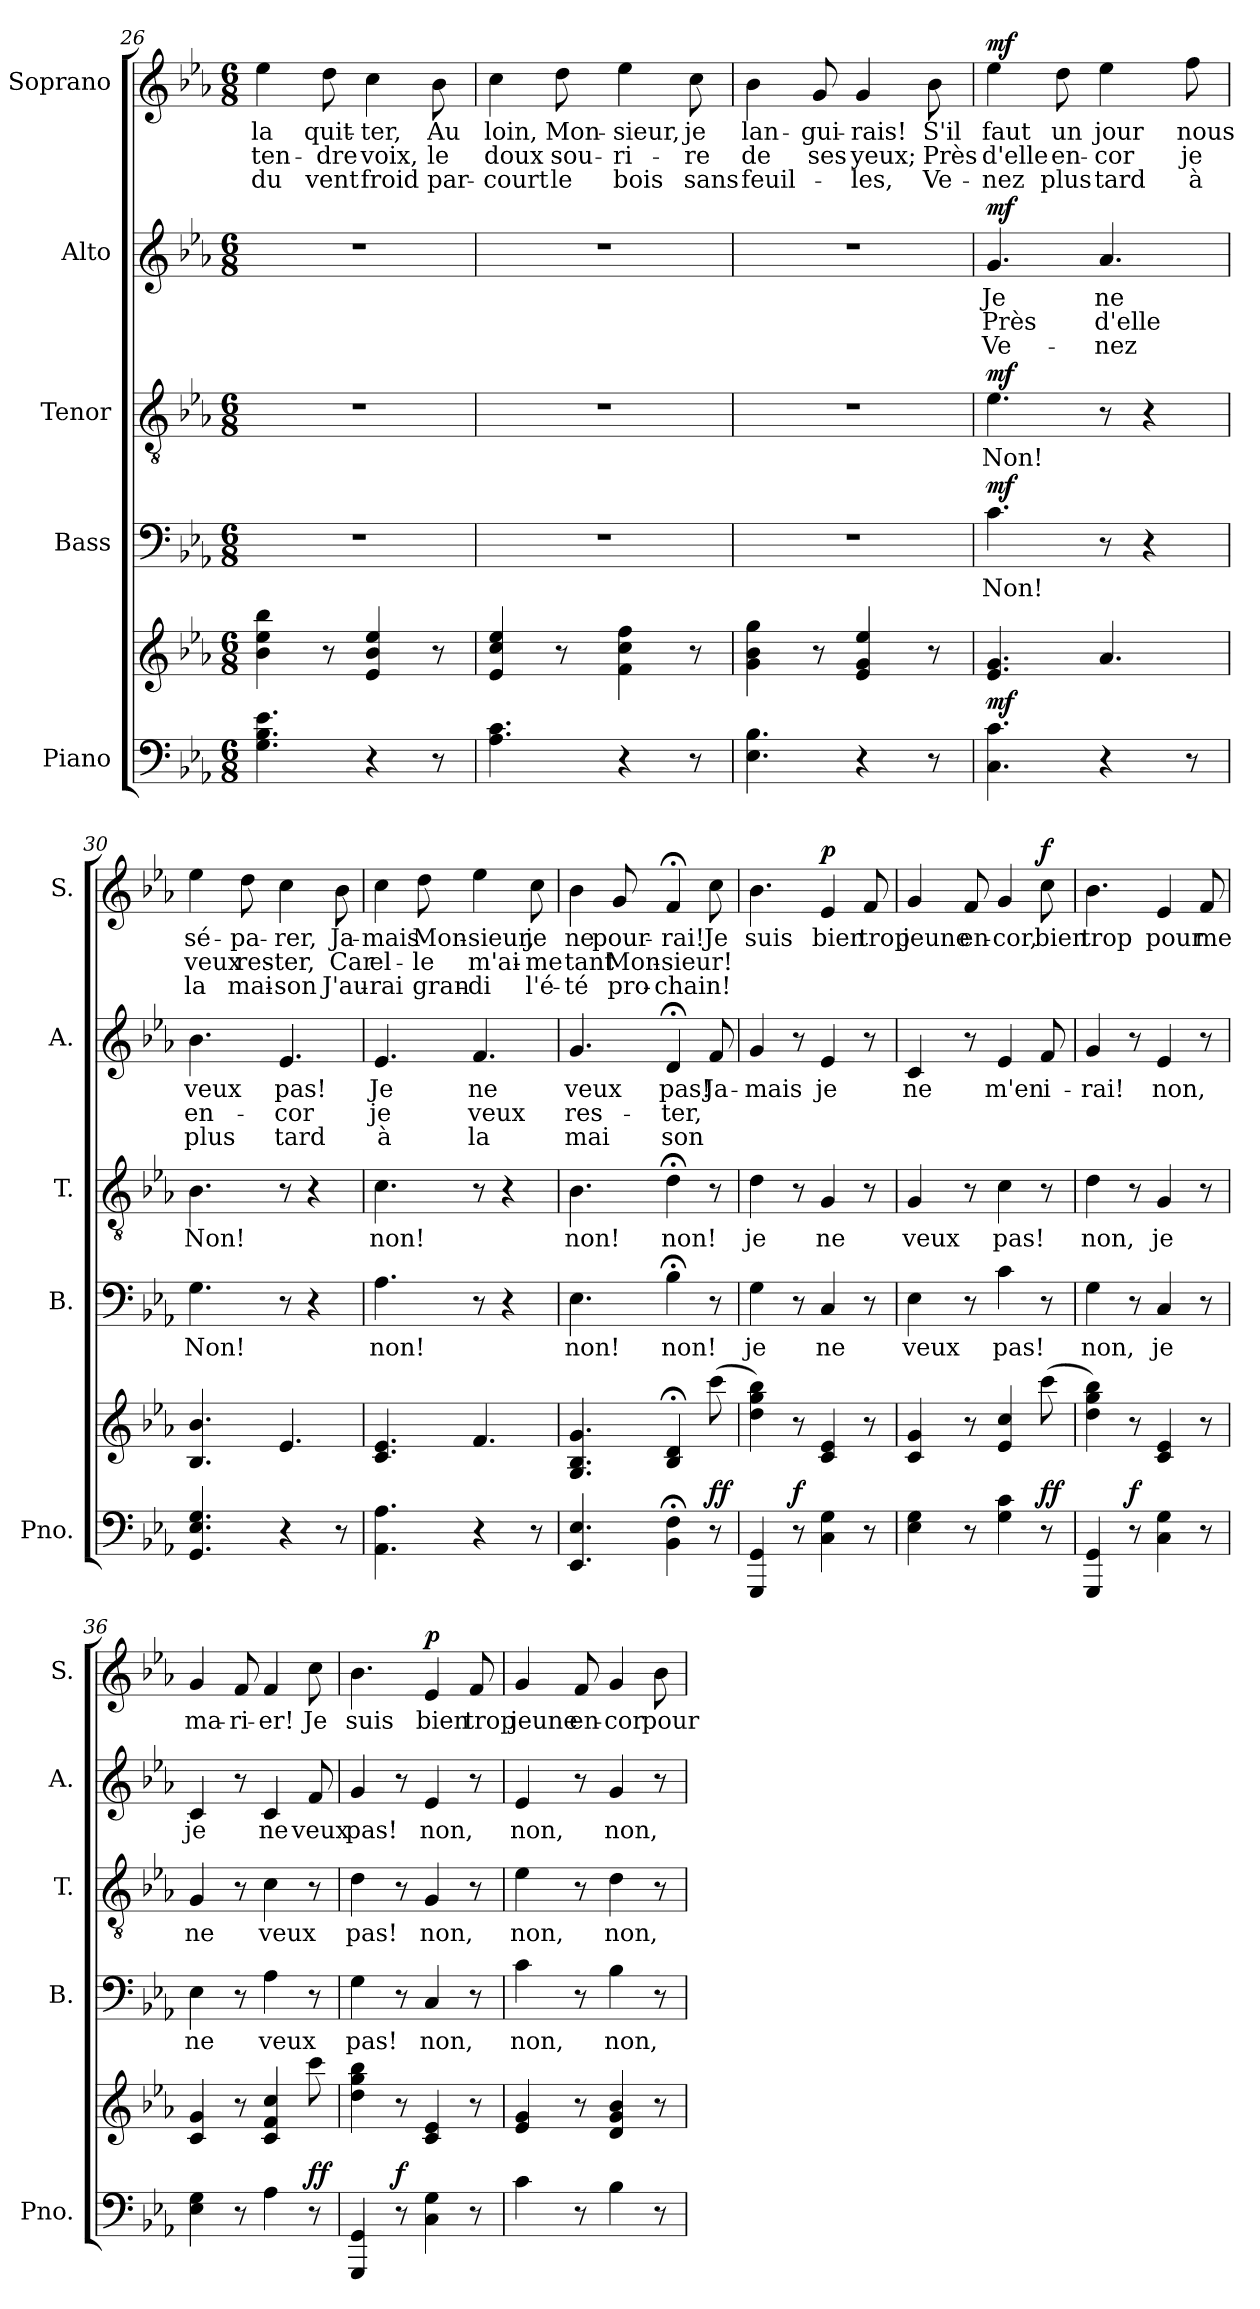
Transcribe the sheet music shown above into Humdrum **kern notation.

**kern	**kern	**dynam	**kern	**text	**dynam	**kern	**text	**dynam	**kern	**text	**text	**text	**dynam	**kern	**text	**text	**text	**dynam
*part5	*part5	*part5	*part4	*part4	*part4	*part3	*part3	*part3	*part2	*part2	*part2	*part2	*part2	*part1	*part1	*part1	*part1	*part1
*staff6	*staff5	*staff5/6	*staff4	*staff4	*staff4	*staff3	*staff3	*staff3	*staff2	*staff2	*staff2	*staff2	*staff2	*staff1	*staff1	*staff1	*staff1	*staff1
*I"Piano	*	*	*I"Bass	*	*	*I"Tenor	*	*	*I"Alto	*	*	*	*	*I"Soprano	*	*	*	*
*I'Pno.	*	*	*I'B.	*	*	*I'T.	*	*	*I'A.	*	*	*	*	*I'S.	*	*	*	*
*clefF4	*clefG2	*	*clefF4	*	*	*clefGv2	*	*	*clefG2	*	*	*	*	*clefG2	*	*	*	*
*k[b-e-a-]	*k[b-e-a-]	*	*k[b-e-a-]	*	*	*k[b-e-a-]	*	*	*k[b-e-a-]	*	*	*	*	*k[b-e-a-]	*	*	*	*
*M6/8	*M6/8	*	*M6/8	*	*	*M6/8	*	*	*M6/8	*	*	*	*	*M6/8	*	*	*	*
=26	=26	=26	=26	=26	=26	=26	=26	=26	=26	=26	=26	=26	=26	=26	=26	=26	=26	=26
!	!	!	!	!	!	!	!	!	!	!	!	!	!	!	!LO:LY:b	!LO:LY:b	!LO:LY:b	!
4.G\ 4.B-\ 4.e-\	4b-\ 4ee-\ 4bb-\	.	2.r	.	.	2.r	.	.	2.r	.	.	.	.	4ee-\	la	ten-	du	.
!	!	!	!	!	!	!	!	!	!	!	!	!	!	!	!LO:LY:b	!LO:LY:b	!LO:LY:b	!
.	8r	.	.	.	.	.	.	.	.	.	.	.	.	8dd\	quit-	-dre	vent	.
!	!	!	!	!	!	!	!	!	!	!	!	!	!	!	!LO:LY:b	!LO:LY:b	!LO:LY:b	!
4r	4e-/ 4b-/ 4ee-/	.	.	.	.	.	.	.	.	.	.	.	.	4cc\	-ter,	voix,	froid	.
!	!	!	!	!	!	!	!	!	!	!	!	!	!	!	!LO:LY:b	!LO:LY:b	!LO:LY:b	!
8r	8r	.	.	.	.	.	.	.	.	.	.	.	.	8b-\	Au	le	par-	.
=27	=27	=27	=27	=27	=27	=27	=27	=27	=27	=27	=27	=27	=27	=27	=27	=27	=27	=27
!	!	!	!	!	!	!	!	!	!	!	!	!	!	!	!LO:LY:b	!LO:LY:b	!LO:LY:b	!
4.A-\ 4.c\	4e-/ 4cc/ 4ee-/	.	2.r	.	.	2.r	.	.	2.r	.	.	.	.	4cc\	loin,	doux	-court	.
!	!	!	!	!	!	!	!	!	!	!	!	!	!	!	!LO:LY:b	!LO:LY:b	!LO:LY:b	!
.	8r	.	.	.	.	.	.	.	.	.	.	.	.	8dd\	Mon-	sou-	le	.
!	!	!	!	!	!	!	!	!	!	!	!	!	!	!	!LO:LY:b	!LO:LY:b	!LO:LY:b	!
4r	4f\ 4cc\ 4ff\	.	.	.	.	.	.	.	.	.	.	.	.	4ee-\	-sieur,	-ri-	bois	.
!	!	!	!	!	!	!	!	!	!	!	!	!	!	!	!LO:LY:b	!LO:LY:b	!LO:LY:b	!
8r	8r	.	.	.	.	.	.	.	.	.	.	.	.	8cc\	je	-re	sans	.
=28	=28	=28	=28	=28	=28	=28	=28	=28	=28	=28	=28	=28	=28	=28	=28	=28	=28	=28
!	!	!	!	!	!	!	!	!	!	!	!	!	!	!	!LO:LY:b	!LO:LY:b	!LO:LY:b	!
4.E-\ 4.B-\	4g\ 4b-\ 4gg\	.	2.r	.	.	2.r	.	.	2.r	.	.	.	.	4b-\	lan-	de	feuil-	.
!	!	!	!	!	!	!	!	!	!	!	!	!	!	!	!LO:LY:b	!LO:LY:b	!	!
.	8r	.	.	.	.	.	.	.	.	.	.	.	.	8g/	-gui-	ses	.	.
!	!	!	!	!	!	!	!	!	!	!	!	!	!	!	!LO:LY:b	!LO:LY:b	!LO:LY:b	!
4r	4e-/ 4g/ 4ee-/	.	.	.	.	.	.	.	.	.	.	.	.	4g/	-rais!	yeux;	-les,	.
!	!	!	!	!	!	!	!	!	!	!	!	!	!	!	!LO:LY:b	!LO:LY:b	!LO:LY:b	!
8r	8r	.	.	.	.	.	.	.	.	.	.	.	.	8b-\	S'il	Près	Ve-	.
!!LO:PB:g=z
=29	=29	=29	=29	=29	=29	=29	=29	=29	=29	=29	=29	=29	=29	=29	=29	=29	=29	=29
!	!	!LO:DY:a=2	!	!LO:LY:b	!LO:DY:a	!	!LO:LY:b	!LO:DY:a	!	!LO:LY:b	!LO:LY:b	!LO:LY:b	!LO:DY:a	!	!LO:LY:b	!LO:LY:b	!LO:LY:b	!LO:DY:a
4.C\ 4.c\	4.e-/ 4.g/	mf	4.c\	Non!	mf	4.e-\	Non!	mf	4.g/	Je	Près	Ve-	mf	4ee-\	faut	d'elle	-nez	mf
!	!	!	!	!	!	!	!	!	!	!	!	!	!	!	!LO:LY:b	!LO:LY:b	!LO:LY:b	!
.	.	.	.	.	.	.	.	.	.	.	.	.	.	8dd\	un	en-	plus	.
!	!	!	!	!	!	!	!	!	!	!LO:LY:b	!LO:LY:b	!LO:LY:b	!	!	!LO:LY:b	!LO:LY:b	!LO:LY:b	!
4r	4.a-/	.	8r	.	.	8r	.	.	4.a-/	ne	d'elle	-nez	.	4ee-\	jour	-cor	tard	.
.	.	.	4r	.	.	4r	.	.	.	.	.	.	.	.	.	.	.	.
!	!	!	!	!	!	!	!	!	!	!	!	!	!	!	!LO:LY:b	!LO:LY:b	!LO:LY:b	!
8r	.	.	.	.	.	.	.	.	.	.	.	.	.	8ff\	nous	je	à	.
=30	=30	=30	=30	=30	=30	=30	=30	=30	=30	=30	=30	=30	=30	=30	=30	=30	=30	=30
!	!	!	!	!LO:LY:b	!	!	!LO:LY:b	!	!	!LO:LY:b	!LO:LY:b	!LO:LY:b	!	!	!LO:LY:b	!LO:LY:b	!LO:LY:b	!
4.GG/ 4.E-/ 4.G/	4.B-/ 4.b-/	.	4.G\	Non!	.	4.B-\	Non!	.	4.b-\	veux	en-	plus	.	4ee-\	sé-	veux	la	.
!	!	!	!	!	!	!	!	!	!	!	!	!	!	!	!LO:LY:b	!LO:LY:b	!LO:LY:b	!
.	.	.	.	.	.	.	.	.	.	.	.	.	.	8dd\	-pa-	res-	mai-	.
!	!	!	!	!	!	!	!	!	!	!LO:LY:b	!LO:LY:b	!LO:LY:b	!	!	!LO:LY:b	!LO:LY:b	!LO:LY:b	!
4r	4.e-/	.	8r	.	.	8r	.	.	4.e-/	pas!	-cor	tard	.	4cc\	-rer,	-ter,	-son	.
.	.	.	4r	.	.	4r	.	.	.	.	.	.	.	.	.	.	.	.
!	!	!	!	!	!	!	!	!	!	!	!	!	!	!	!LO:LY:b	!LO:LY:b	!LO:LY:b	!
8r	.	.	.	.	.	.	.	.	.	.	.	.	.	8b-\	Ja-	Car	J'au-	.
=31	=31	=31	=31	=31	=31	=31	=31	=31	=31	=31	=31	=31	=31	=31	=31	=31	=31	=31
!	!	!	!	!LO:LY:b	!	!	!LO:LY:b	!	!	!LO:LY:b	!LO:LY:b	!LO:LY:b	!	!	!LO:LY:b	!LO:LY:b	!LO:LY:b	!
4.AA-\ 4.A-\	4.c/ 4.e-/	.	4.A-\	non!	.	4.c\	non!	.	4.e-/	Je	je	à	.	4cc\	-mais	el-	-rai	.
!	!	!	!	!	!	!	!	!	!	!	!	!	!	!	!LO:LY:b	!LO:LY:b	!LO:LY:b	!
.	.	.	.	.	.	.	.	.	.	.	.	.	.	8dd\	Mon-	-le	gran-	.
!	!	!	!	!	!	!	!	!	!	!LO:LY:b	!LO:LY:b	!LO:LY:b	!	!	!LO:LY:b	!LO:LY:b	!LO:LY:b	!
4r	4.f/	.	8r	.	.	8r	.	.	4.f/	ne	veux	la	.	4ee-\	-sieur,	m'ai-	-di	.
.	.	.	4r	.	.	4r	.	.	.	.	.	.	.	.	.	.	.	.
!	!	!	!	!	!	!	!	!	!	!	!	!	!	!	!LO:LY:b	!LO:LY:b	!LO:LY:b	!
8r	.	.	.	.	.	.	.	.	.	.	.	.	.	8cc\	je	-me	l'é-	.
=32	=32	=32	=32	=32	=32	=32	=32	=32	=32	=32	=32	=32	=32	=32	=32	=32	=32	=32
!	!	!	!	!LO:LY:b	!	!	!LO:LY:b	!	!	!LO:LY:b	!LO:LY:b	!LO:LY:b	!	!	!LO:LY:b	!LO:LY:b	!LO:LY:b	!
4.EE-/ 4.E-/	4.G/ 4.B-/ 4.g/	.	4.E-\	non!	.	4.B-\	non!	.	4.g/	veux	res-	mai	.	4b-\	ne	tant	-té	.
!	!	!	!	!	!	!	!	!	!	!	!	!	!	!	!LO:LY:b	!LO:LY:b	!LO:LY:b	!
.	.	.	.	.	.	.	.	.	.	.	.	.	.	8g/	pour-	Mon-	pro-	.
!	!	!	!	!LO:LY:b	!	!	!LO:LY:b	!	!	!LO:LY:b	!LO:LY:b	!LO:LY:b	!	!	!LO:LY:b	!LO:LY:b	!LO:LY:b	!
4BB-\;< 4F\;<	4B-/;< 4d/;<	.	4B-;<\	non!	.	4d;<\	non!	.	4d;</	pas!	-ter,	son	.	4f;</	-rai!	-sieur!	-chain!	.
!	!	!LO:DY:a=2	!	!	!	!	!	!	!	!LO:LY:b	!	!	!	!	!LO:LY:b	!	!	!
8r	(>8ccc\	ff	8r	.	.	8r	.	.	8f/	Ja-	.	.	.	8cc\	Je	.	.	.
=33	=33	=33	=33	=33	=33	=33	=33	=33	=33	=33	=33	=33	=33	=33	=33	=33	=33	=33
!	!	!	!	!LO:LY:b	!	!	!LO:LY:b	!	!	!LO:LY:b	!	!	!	!	!LO:LY:b	!	!	!
4GGG/ 4GG/	4dd\ 4gg\ 4bb-\)	.	4G\	je	.	4d\	je	.	4g/	-mais	.	.	.	4.b-\	suis	.	.	.
!	!	!LO:DY:a=2	!	!	!	!	!	!	!	!	!	!	!	!	!	!	!	!
8r	8r	f	8r	.	.	8r	.	.	8r	.	.	.	.	.	.	.	.	.
!	!	!	!	!LO:LY:b	!	!	!LO:LY:b	!	!	!LO:LY:b	!	!	!	!	!LO:LY:b	!	!	!LO:DY:a
4C\ 4G\	4c/ 4e-/	.	4C/	ne	.	4G/	ne	.	4e-/	je	.	.	.	4e-/	bien	.	.	p
!	!	!	!	!	!	!	!	!	!	!	!	!	!	!	!LO:LY:b	!	!	!
8r	8r	.	8r	.	.	8r	.	.	8r	.	.	.	.	8f/	trop	.	.	.
=34	=34	=34	=34	=34	=34	=34	=34	=34	=34	=34	=34	=34	=34	=34	=34	=34	=34	=34
!	!	!	!	!LO:LY:b	!	!	!LO:LY:b	!	!	!LO:LY:b	!	!	!	!	!LO:LY:b	!	!	!
4E-\ 4G\	4c/ 4g/	.	4E-\	veux	.	4G/	veux	.	4c/	ne	.	.	.	4g/	jeune	.	.	.
!	!	!	!	!	!	!	!	!	!	!	!	!	!	!	!LO:LY:b	!	!	!
8r	8r	.	8r	.	.	8r	.	.	8r	.	.	.	.	8f/	en-	.	.	.
!	!	!	!	!LO:LY:b	!	!	!LO:LY:b	!	!	!LO:LY:b	!	!	!	!	!LO:LY:b	!	!	!
4G\ 4c\	4e-/ 4cc/	.	4c\	pas!	.	4c\	pas!	.	4e-/	m'en	.	.	.	4g/	-cor,	.	.	.
!	!	!LO:DY:a=2	!	!	!	!	!	!	!	!LO:LY:b	!	!	!	!	!LO:LY:b	!	!	!LO:DY:a
8r	(>8ccc\	ff	8r	.	.	8r	.	.	8f/	i-	.	.	.	8cc\	bien	.	.	f
!!LO:LB:g=z
=35	=35	=35	=35	=35	=35	=35	=35	=35	=35	=35	=35	=35	=35	=35	=35	=35	=35	=35
!	!	!	!	!LO:LY:b	!	!	!LO:LY:b	!	!	!LO:LY:b	!	!	!	!	!LO:LY:b	!	!	!
4GGG/ 4GG/	4dd\ 4gg\ 4bb-\)	.	4G\	non,	.	4d\	non,	.	4g/	-rai!	.	.	.	4.b-\	trop	.	.	.
!	!	!LO:DY:a=2	!	!	!	!	!	!	!	!	!	!	!	!	!	!	!	!
8r	8r	f	8r	.	.	8r	.	.	8r	.	.	.	.	.	.	.	.	.
!	!	!	!	!LO:LY:b	!	!	!LO:LY:b	!	!	!LO:LY:b	!	!	!	!	!LO:LY:b	!	!	!
4C\ 4G\	4c/ 4e-/	.	4C/	je	.	4G/	je	.	4e-/	non,	.	.	.	4e-/	pour	.	.	.
!	!	!	!	!	!	!	!	!	!	!	!	!	!	!	!LO:LY:b	!	!	!
8r	8r	.	8r	.	.	8r	.	.	8r	.	.	.	.	8f/	me	.	.	.
=36	=36	=36	=36	=36	=36	=36	=36	=36	=36	=36	=36	=36	=36	=36	=36	=36	=36	=36
!	!	!	!	!LO:LY:b	!	!	!LO:LY:b	!	!	!LO:LY:b	!	!	!	!	!LO:LY:b	!	!	!
4E-\ 4G\	4c/ 4g/	.	4E-\	ne	.	4G/	ne	.	4c/	je	.	.	.	4g/	ma-	.	.	.
!	!	!	!	!	!	!	!	!	!	!	!	!	!	!	!LO:LY:b	!	!	!
8r	8r	.	8r	.	.	8r	.	.	8r	.	.	.	.	8f/	-ri-	.	.	.
!	!	!	!	!LO:LY:b	!	!	!LO:LY:b	!	!	!LO:LY:b	!	!	!	!	!LO:LY:b	!	!	!
4A-\	4c/ 4f/ 4cc/	.	4A-\	veux	.	4c\	veux	.	4c/	ne	.	.	.	4f/	-er!	.	.	.
!	!	!LO:DY:a=2	!	!	!	!	!	!	!	!LO:LY:b	!	!	!	!	!LO:LY:b	!	!	!
8r	8ccc\	ff	8r	.	.	8r	.	.	8f/	veux	.	.	.	8cc\	Je	.	.	.
=37	=37	=37	=37	=37	=37	=37	=37	=37	=37	=37	=37	=37	=37	=37	=37	=37	=37	=37
!	!	!	!	!LO:LY:b	!	!	!LO:LY:b	!	!	!LO:LY:b	!	!	!	!	!LO:LY:b	!	!	!
4GGG/ 4GG/	4dd\ 4gg\ 4bb-\	.	4G\	pas!	.	4d\	pas!	.	4g/	pas!	.	.	.	4.b-\	suis	.	.	.
!	!	!LO:DY:a=2	!	!	!	!	!	!	!	!	!	!	!	!	!	!	!	!
8r	8r	f	8r	.	.	8r	.	.	8r	.	.	.	.	.	.	.	.	.
!	!	!	!	!LO:LY:b	!	!	!LO:LY:b	!	!	!LO:LY:b	!	!	!	!	!LO:LY:b	!	!	!LO:DY:a
4C\ 4G\	4c/ 4e-/	.	4C/	non,	.	4G/	non,	.	4e-/	non,	.	.	.	4e-/	bien	.	.	p
!	!	!	!	!	!	!	!	!	!	!	!	!	!	!	!LO:LY:b	!	!	!
8r	8r	.	8r	.	.	8r	.	.	8r	.	.	.	.	8f/	trop	.	.	.
=38	=38	=38	=38	=38	=38	=38	=38	=38	=38	=38	=38	=38	=38	=38	=38	=38	=38	=38
!	!	!	!	!LO:LY:b	!	!	!LO:LY:b	!	!	!LO:LY:b	!	!	!	!	!LO:LY:b	!	!	!
4c\	4e-/ 4g/	.	4c\	non,	.	4e-\	non,	.	4e-/	non,	.	.	.	4g/	jeune	.	.	.
!	!	!	!	!	!	!	!	!	!	!	!	!	!	!	!LO:LY:b	!	!	!
8r	8r	.	8r	.	.	8r	.	.	8r	.	.	.	.	8f/	en-	.	.	.
!	!	!	!	!LO:LY:b	!	!	!LO:LY:b	!	!	!LO:LY:b	!	!	!	!	!LO:LY:b	!	!	!
4B-\	4d/ 4g/ 4b-/	.	4B-\	non,	.	4d\	non,	.	4g/	non,	.	.	.	4g/	-cor	.	.	.
!	!	!	!	!	!	!	!	!	!	!	!	!	!	!	!LO:LY:b	!	!	!
8r	8r	.	8r	.	.	8r	.	.	8r	.	.	.	.	8b-\	pour	.	.	.
=	=	=	=	=	=	=	=	=	=	=	=	=	=	=	=	=	=	=
*-	*-	*-	*-	*-	*-	*-	*-	*-	*-	*-	*-	*-	*-	*-	*-	*-	*-	*-
